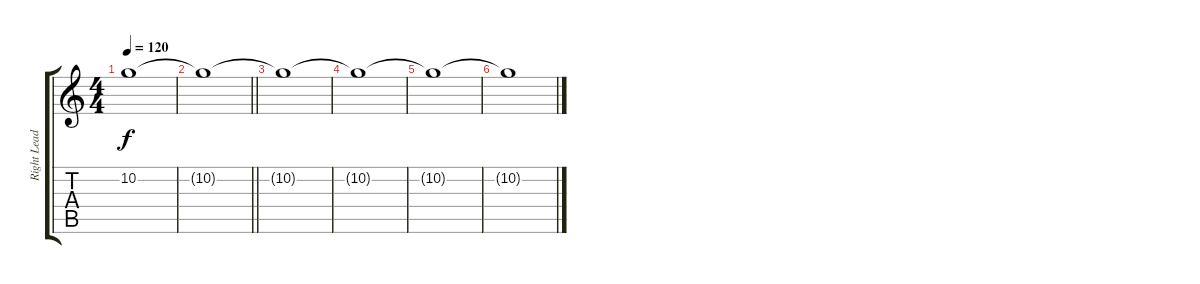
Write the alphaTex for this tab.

\track ("Right Lead 1" "Right Lead") {instrument distortionguitar}
\staff {score tabs}
\tuning (D4 A3 F3 C3 G2 C2) {hide}
\ts (4 4)
\tempo 120
\clef g2
\ks c
10.2.1{dy f} |
\barLineRight lightlight
10.2{t}.1 |
10.2{t}.1 |
10.2{t}.1 |
10.2{t}.1 |
10.2{t}.1
